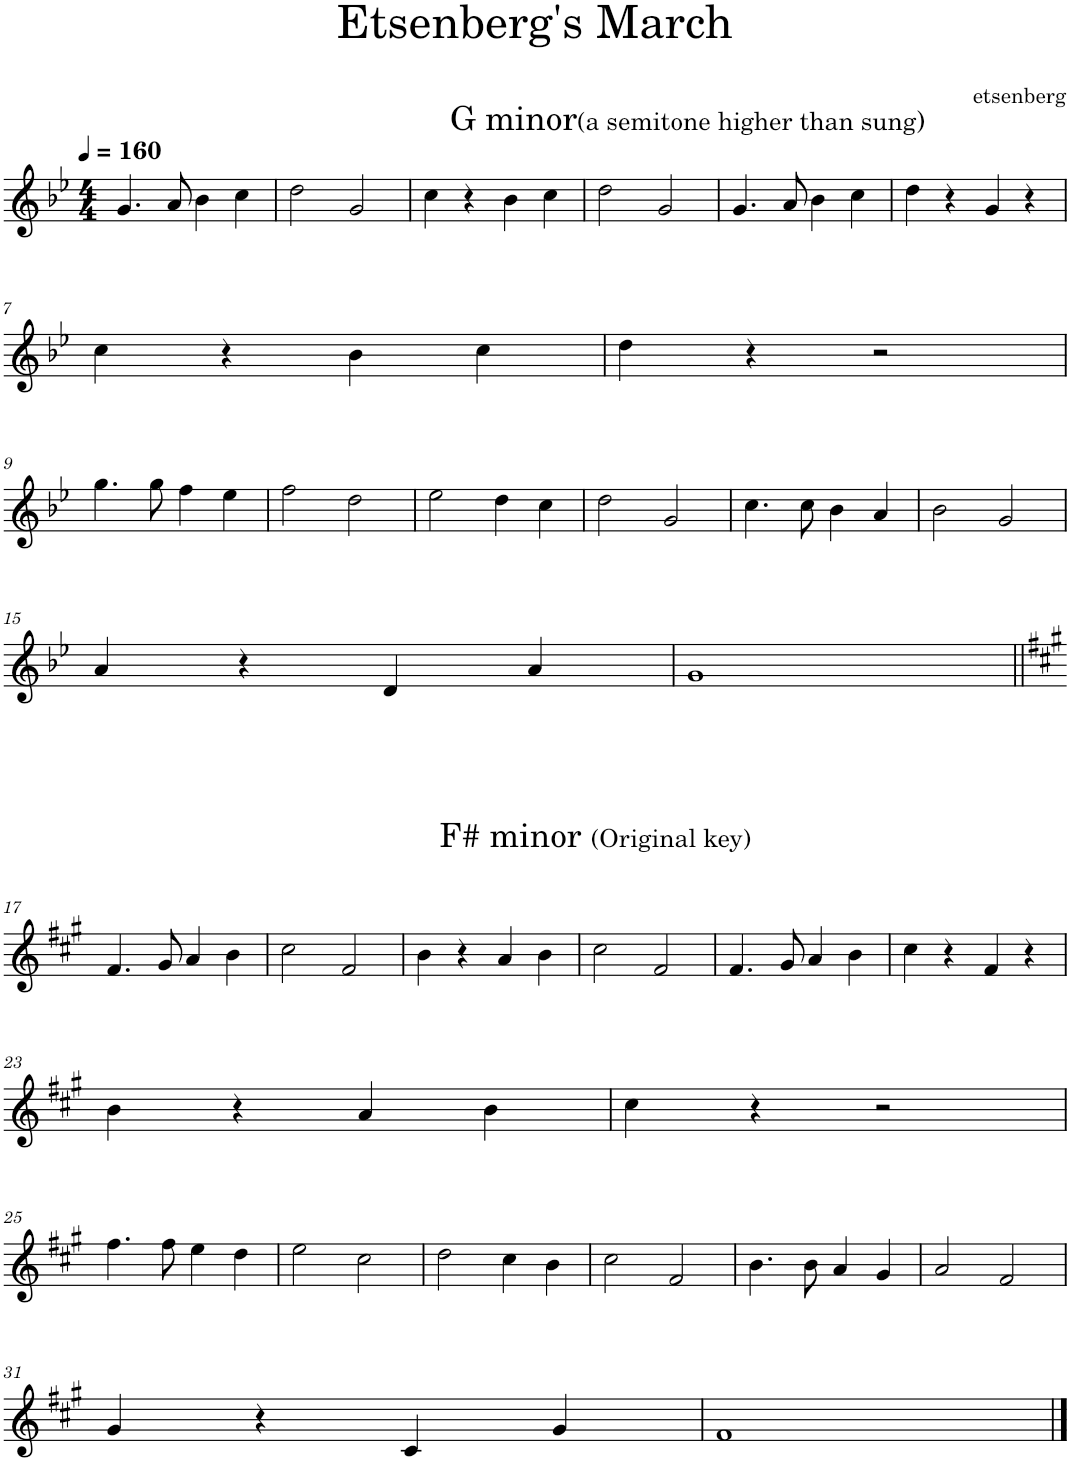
**kern
*part1
*staff1
*I"Piano
*I'Pno.
*clefG2
*k[b-e-]
*M4/4
*MM160
=1
4.g/
8a/
4b-\
4cc\
=2
2dd\
2g/
=3
4cc\
4r
4b-\
4cc\
=4
2dd\
2g/
=5
4.g/
8a/
4b-\
4cc\
=6
4dd\
4r
4g/
4r
!!LO:LB:g=z
=7
4cc\
4r
4b-\
4cc\
=8
4dd\
4r
2r
!!LO:LB:g=z
=9
4.gg\
8gg\
4ff\
4ee-\
=10
2ff\
2dd\
=11
2ee-\
4dd\
4cc\
=12
2dd\
2g/
=13
4.cc\
8cc\
4b-\
4a/
=14
2b-\
2g/
!!LO:LB:g=z
=15
4a/
4r
4d/
4a/
=16
1g
!!LO:LB:g=z
=17||
*k[f#c#g#]
4.f#/
8g#/
4a/
4b\
=18
2cc#\
2f#/
=19
4b\
4r
4a/
4b\
=20
2cc#\
2f#/
=21
4.f#/
8g#/
4a/
4b\
=22
4cc#\
4r
4f#/
4r
!!LO:LB:g=z
=23
4b\
4r
4a/
4b\
=24
4cc#\
4r
2r
!!LO:LB:g=z
=25
4.ff#\
8ff#\
4ee\
4dd\
=26
2ee\
2cc#\
=27
2dd\
4cc#\
4b\
=28
2cc#\
2f#/
=29
4.b\
8b\
4a/
4g#/
=30
2a/
2f#/
!!LO:LB:g=z
=31
4g#/
4r
4c#/
4g#/
=32
1f#
==
*-
